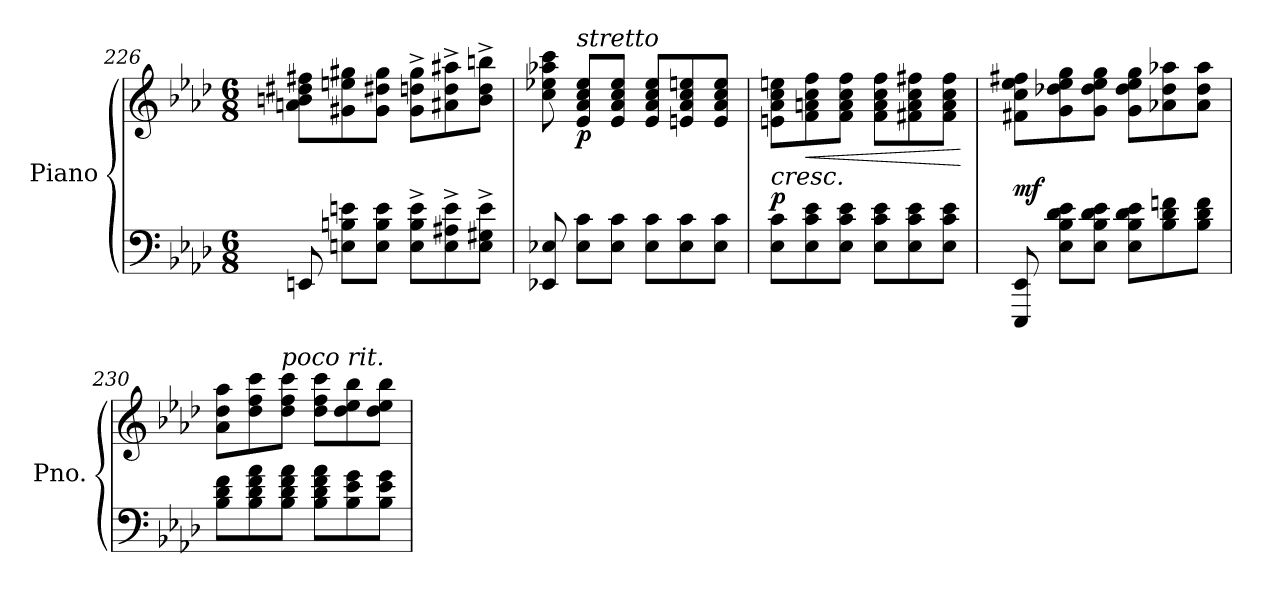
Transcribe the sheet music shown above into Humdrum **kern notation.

**kern	**kern	**dynam
*part1	*part1	*part1
*staff2	*staff1	*staff1/2
*I"Piano	*	*
*I'Pno.	*	*
!!LO:LB:g=z
*clefF4	*clefG2	*
*k[b-e-a-d-]	*k[b-e-a-d-]	*
*M6/8	*M6/8	*
=226	=226	=226
8EEn/	8an\ 8bn\ 8dd#X\ 8ff#X\L	.
8En\ 8Bn\ 8en\L	8g#X\ 8een\ 8gg#X\	.
8E\ 8B\ 8e\J	8g#\ 8dd#X\ 8gg#\J	.
8E\^ 8B\^ 8e\^L	8g#\^ 8ddn\^ 8gg#\^L	.
8E\^ 8A#X\^ 8e\^	8a#X\^ 8dd\^ 8aa#X\^	.
8E\^ 8G#X\^ 8e\^J	8b\^ 8dd\^ 8bbn\^J	.
=227	=227	=227
!	!	!LO:DY:a=2
!	!	!LO:DY:n=1:b
8EE-X/ 8E-X/	8cc\ 8ee-X\ 8aa-X\ 8ccc\	fff sffz
!	!LO:TX:a:i:t=stretto	!
!	!	!LO:DY:n=2:b
8E-\ 8c\L	8e-/ 8a-/ 8cc/ 8ee-/L	p
8E-\ 8c\J	8e-/ 8a-/ 8cc/ 8ee-/J	.
8E-\ 8c\L	8e-/ 8a-/ 8cc/ 8ee-/L	.
8E-\ 8c\	8en/ 8a-/ 8cc/ 8een/	.
8E-\ 8c\J	8e/ 8a-/ 8cc/ 8ee/J	.
=228	=228	=228
!LO:TX:a:i:t=cresc.	!	!
!	!	!LO:DY:a=2
8E-\ 8c\L	8en\ 8a-\ 8cc\ 8een\L	p
!	!	!LO:HP:b
8E-\ 8c\ 8e-\	8f\ 8an\ 8cc\ 8ff\	<
8E-\ 8c\ 8e-\J	8f\ 8a\ 8cc\ 8ff\J	.
8E-\ 8c\ 8e-\L	8f\ 8a\ 8cc\ 8ff\L	.
*	*MM112	*
8E-\ 8c\ 8e-\	8f#X\ 8a\ 8cc\ 8ff#X\	.
8E-\ 8c\ 8e-\J	8f#\ 8a\ 8cc\ 8ff#\J	.
.	.	[
=229	=229	=229
!	!	!LO:DY:a=2
8EEE-/ 8EE-/	8f#X\ 8cc\ 8ee-\ 8ff#X\L	mf
8E-\ 8B-\ 8d-\ 8e-\L	8g\ 8dd-X\ 8ee-\ 8gg\	.
8E-\ 8B-\ 8d-\ 8e-\J	8g\ 8dd-\ 8ee-\ 8gg\J	.
8E-\ 8B-\ 8d-\ 8e-\L	8g\ 8dd-\ 8ee-\ 8gg\L	.
8B-\ 8d-\ 8fn\	8a-X\ 8dd-\ 8aa-X\	.
8B-\ 8d-\ 8f\J	8a-\ 8dd-\ 8aa-\J	.
!!LO:LB:g=z
=230	=230	=230
8B-\ 8d-\ 8f\L	8a-\ 8dd-\ 8aa-\L	.
8B-\ 8d-\ 8f\ 8a-\	8dd-\ 8ff\ 8ccc\	.
!	!LO:TX:a:i:t=poco rit.	!
8B-\ 8d-\ 8f\ 8a-\J	8dd-\ 8ff\ 8ccc\J	.
8B-\ 8d-\ 8f\ 8a-\L	8dd-\ 8ff\ 8ccc\L	.
8B-\ 8e-\ 8g\	8dd-\ 8ee-\ 8bb-\	.
8B-\ 8e-\ 8g\J	8dd-\ 8ee-\ 8bb-\J	.
=	=	=
*-	*-	*-
